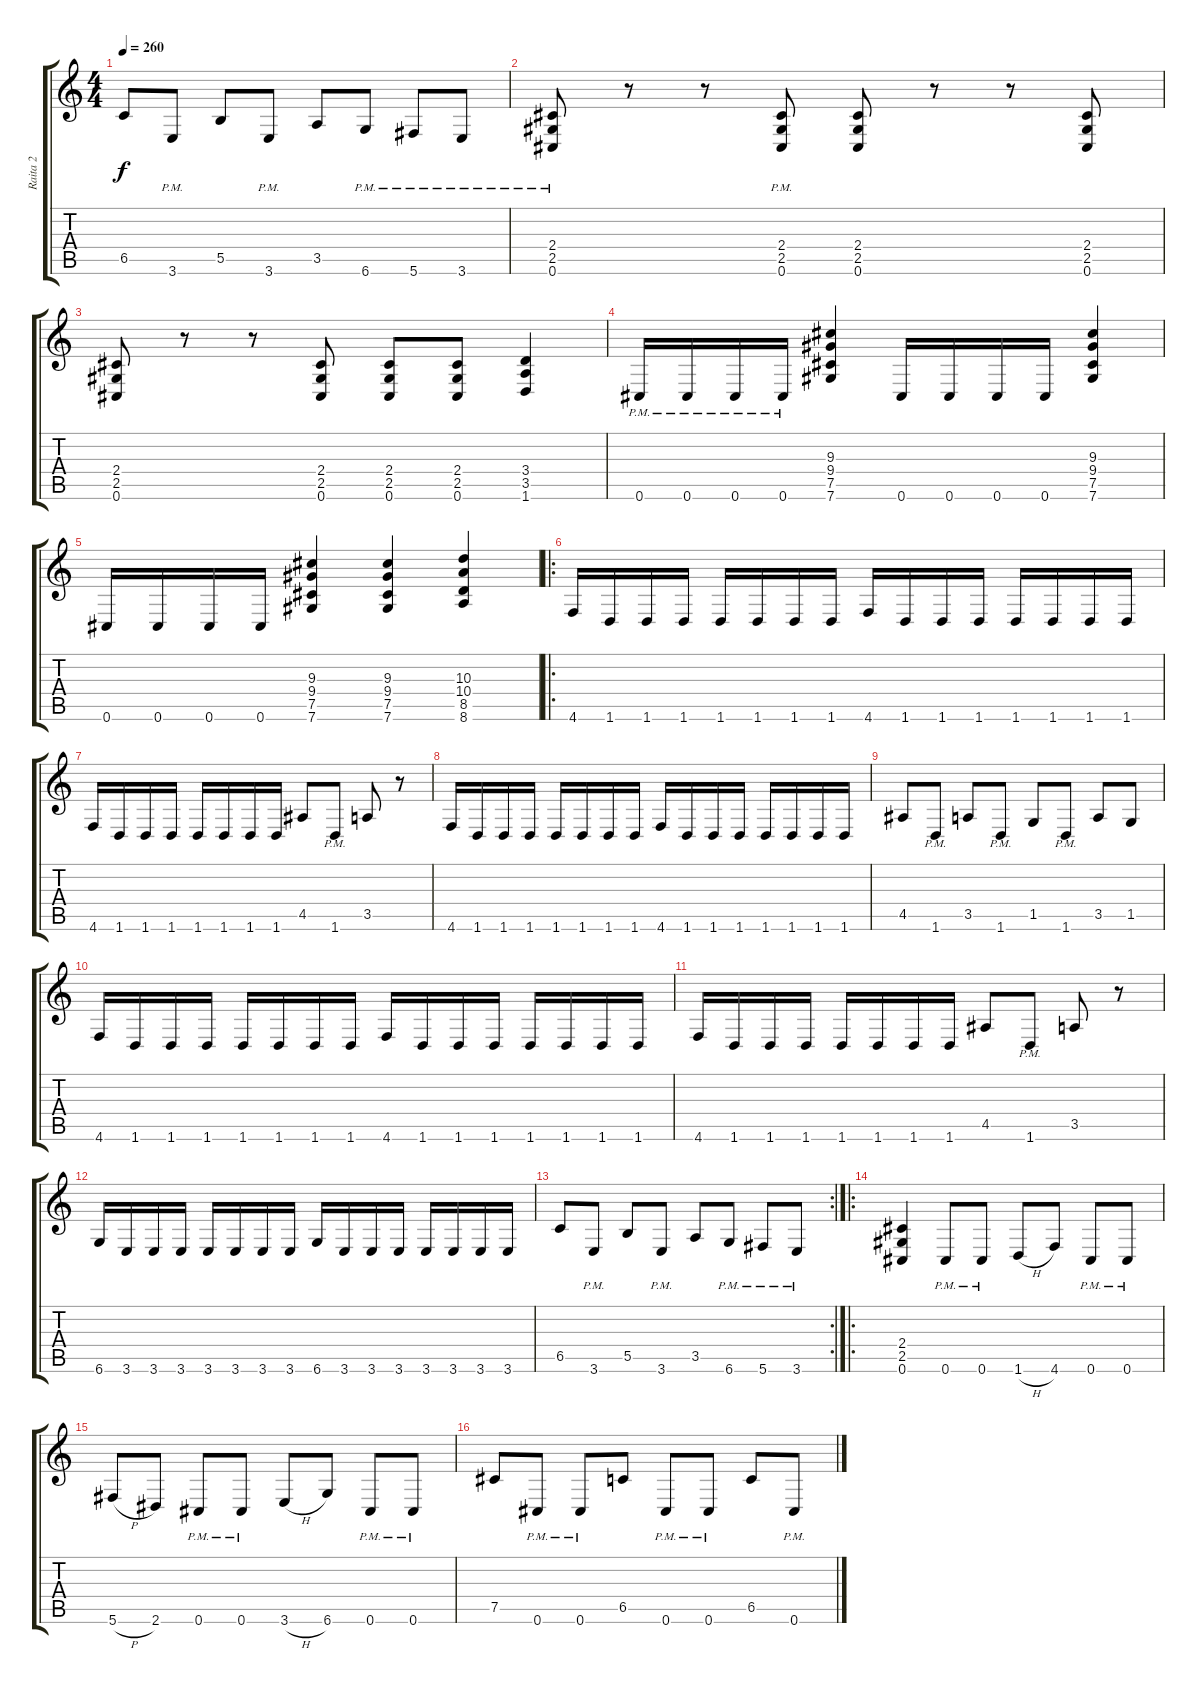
\track ("Raita 2" "Raita 2") {instrument distortionguitar}
\staff {score tabs}
\tuning (Db4 Ab3 E3 B2 Gb2 Db2) {hide}
\ts (4 4)
\tempo 260
\clef g2
\ks c
6.5.8{dy f} 3.6{pm}.8 5.5.8 3.6{pm}.8 3.5.8 6.6{pm}.8 5.6{pm}.8 3.6{pm}.8 |
(2.4{pm} 2.5{pm} 0.6{pm}).8 r.8 r.8 (2.4{pm} 2.5{pm} 0.6{pm}).8 (2.4 2.5 0.6).8 r.8 r.8 (2.4 2.5 0.6).8 |
(2.4 2.5 0.6).8 r.8 r.8 (2.4 2.5 0.6).8 (2.4 2.5 0.6).8 (2.4 2.5 0.6).8 (3.4 3.5 1.6).4 |
0.6{pm}.16 0.6{pm}.16 0.6{pm}.16 0.6{pm}.16 (9.3 9.4 7.5 7.6).4 0.6.16 0.6.16 0.6.16 0.6.16 (9.3 9.4 7.5 7.6).4 |
0.6.16 0.6.16 0.6.16 0.6.16 (9.3 9.4 7.5 7.6).4 (9.3 9.4 7.5 7.6).4 (10.3 10.4 8.5 8.6).4 |
\ro
4.6.16 1.6.16 1.6.16 1.6.16 1.6.16 1.6.16 1.6.16 1.6.16 4.6.16 1.6.16 1.6.16 1.6.16 1.6.16 1.6.16 1.6.16 1.6.16 |
4.6.16 1.6.16 1.6.16 1.6.16 1.6.16 1.6.16 1.6.16 1.6.16 4.5.8 1.6{pm}.8 3.5.8 r.8 |
4.6.16 1.6.16 1.6.16 1.6.16 1.6.16 1.6.16 1.6.16 1.6.16 4.6.16 1.6.16 1.6.16 1.6.16 1.6.16 1.6.16 1.6.16 1.6.16 |
4.5.8 1.6{pm}.8 3.5.8 1.6{pm}.8 1.5.8 1.6{pm}.8 3.5.8 1.5.8 |
4.6.16 1.6.16 1.6.16 1.6.16 1.6.16 1.6.16 1.6.16 1.6.16 4.6.16 1.6.16 1.6.16 1.6.16 1.6.16 1.6.16 1.6.16 1.6.16 |
4.6.16 1.6.16 1.6.16 1.6.16 1.6.16 1.6.16 1.6.16 1.6.16 4.5.8 1.6{pm}.8 3.5.8 r.8 |
6.6.16 3.6.16 3.6.16 3.6.16 3.6.16 3.6.16 3.6.16 3.6.16 6.6.16 3.6.16 3.6.16 3.6.16 3.6.16 3.6.16 3.6.16 3.6.16 |
\rc 2
6.5.8 3.6{pm}.8 5.5.8 3.6{pm}.8 3.5.8 6.6{pm}.8 5.6{pm}.8 3.6{pm}.8 |
\ro
(2.4 2.5 0.6).4 0.6{pm}.8 0.6{pm}.8 1.6{h}.8 4.6.8 0.6{pm}.8 0.6{pm}.8 |
5.6{h}.8 2.6.8 0.6{pm}.8 0.6{pm}.8 3.6{h}.8 6.6.8 0.6{pm}.8 0.6{pm}.8 |
7.5.8 0.6{pm}.8 0.6{pm}.8 6.5.8 0.6{pm}.8 0.6{pm}.8 6.5.8 0.6{pm}.8
